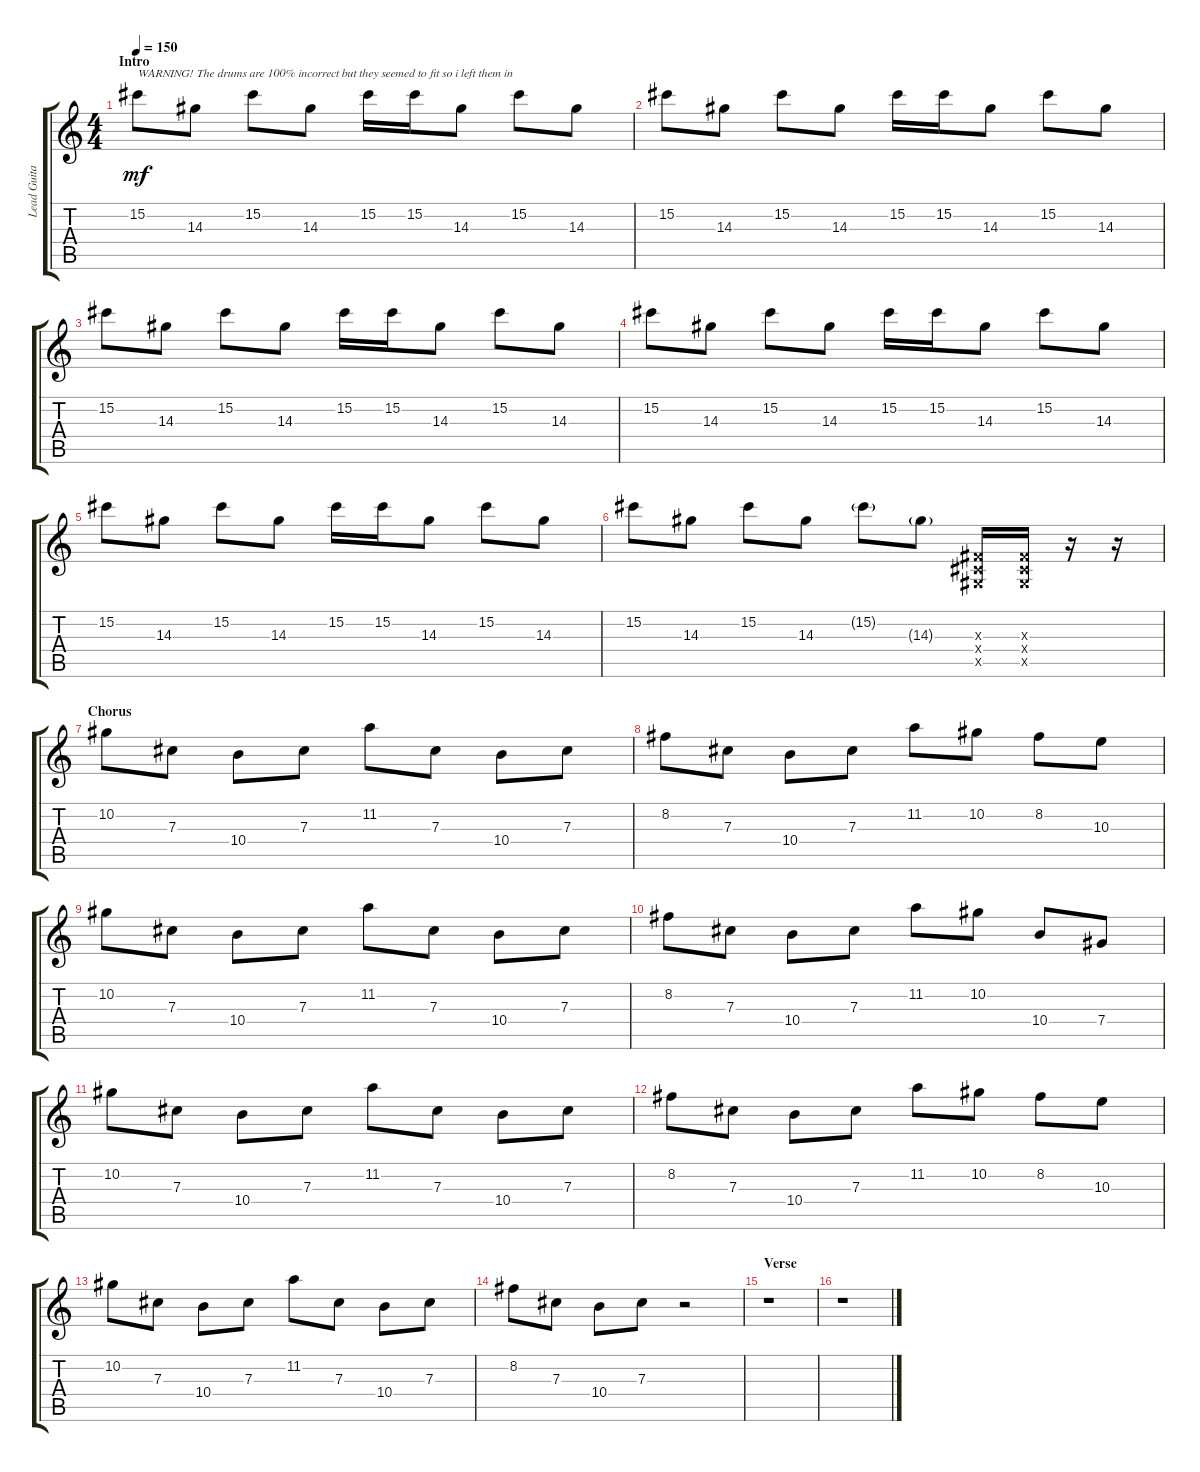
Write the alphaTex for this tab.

\track ("Lead Guitar" "Lead Guita") {instrument distortionguitar}
\staff {score tabs}
\tuning (Eb4 Bb3 Gb3 Db3 Ab2 Db2) {hide}
\ts (4 4)
\section ("" "Intro")
\tempo 150
\clef g2
\ks c
15.2.8{txt "WARNING! The drums are 100% incorrect but they seemed to fit so i left them in" dy mf instrument distortionguitar} 14.3.8 15.2.8 14.3.8 15.2.16 15.2.16 14.3.8 15.2.8 14.3.8 |
15.2.8 14.3.8 15.2.8 14.3.8 15.2.16 15.2.16 14.3.8 15.2.8 14.3.8 |
15.2.8 14.3.8 15.2.8 14.3.8 15.2.16 15.2.16 14.3.8 15.2.8 14.3.8 |
15.2.8 14.3.8 15.2.8 14.3.8 15.2.16 15.2.16 14.3.8 15.2.8 14.3.8 |
15.2.8 14.3.8 15.2.8 14.3.8 15.2.16 15.2.16 14.3.8 15.2.8 14.3.8 |
15.2.8 14.3.8 15.2.8 14.3.8 15.2{g}.8 14.3{g}.8 (0.3{x} 0.4{x} 0.5{x}).16 (0.3{x} 0.4{x} 0.5{x}).16 r.16 r.16 |
\section ("" "Chorus")
10.2.8 7.3.8 10.4.8 7.3.8 11.2.8 7.3.8 10.4.8 7.3.8 |
8.2.8 7.3.8 10.4.8 7.3.8 11.2.8 10.2.8 8.2.8 10.3.8 |
10.2.8 7.3.8 10.4.8 7.3.8 11.2.8 7.3.8 10.4.8 7.3.8 |
8.2.8 7.3.8 10.4.8 7.3.8 11.2.8 10.2.8 10.4.8 7.4.8 |
10.2.8 7.3.8 10.4.8 7.3.8 11.2.8 7.3.8 10.4.8 7.3.8 |
8.2.8 7.3.8 10.4.8 7.3.8 11.2.8 10.2.8 8.2.8 10.3.8 |
10.2.8 7.3.8 10.4.8 7.3.8 11.2.8 7.3.8 10.4.8 7.3.8 |
8.2.8 7.3.8 10.4.8 7.3.8 r.2 |
\section ("" "Verse")
r.1 |
r.1
